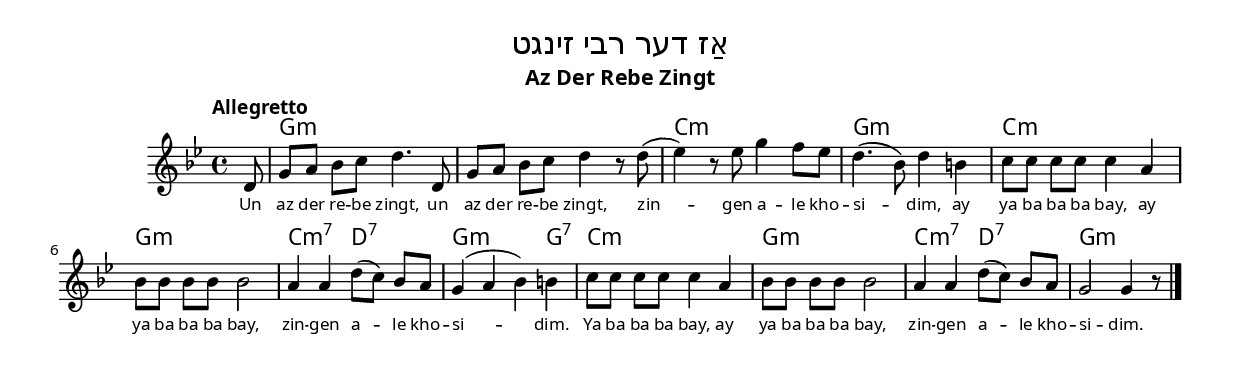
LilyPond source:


\header {
  title = "אַז דער רבי זינגט"
  subtitle = "Az Der Rebe Zingt"
  }
\version "2.18.2"
\language "english"
#(set-global-staff-size 17)

end =
  #(define-music-function
    (parser location signature)
    (fraction?)
  #{
    \once \omit Staff.TimeSignature \time #signature
  #})

\layout {
  \context {  % Use Typewriter font for chord symbols
    \ChordNames {
      \set chordChanges = ##t
      \override ChordName.font-family = #'typewriter
      }
    }
  \context {  % Change font size for lyrics
    \Lyrics {
      \override LyricText.font-size = #'-1
      }
    }
  \context {  % Beam according to rhythm
    \Staff {
      \set Timing.beamExceptions = #'()
      }
    }
  }

\paper {      % Load fonts
  fonts = #
  (make-pango-font-tree
   "Linux Libertine"
   "Linux Biolinum"
   "Courier 10 Pitch"
   (/ (* staff-height pt) 2.5)
    )
  bookTitleMarkup = \markup {
    \override #'(baseline-skip . 3.5)
    \column {
      \fill-line { \fromproperty #'header:dedication }
      \override #'(baseline-skip . 3.5)
      \column {
        \fill-line {
          \override #'(font-name . "Drugulin CLM")
          \huge \larger \larger \bold
          \fromproperty #'header:title
          }
        \fill-line {
          \large \bold
          \fromproperty #'header:subtitle
          }
        \fill-line {
          \smaller \bold
          \fromproperty #'header:subsubtitle
          }
        \fill-line {
          \fromproperty #'header:meter
          \fromproperty #'header:arranger
          }
          \fill-line {
          \override #'(font-name . "Drugulin CLM")
          \fromproperty #'header:composer
          { \large \bold \fromproperty #'header:instrument }
          \override #'(font-name . "Drugulin CLM")
          \fromproperty #'header:poet
          }
        }
      }
    }
    scoreTitleMarkup = \markup {
      \column {
      \on-the-fly \print-all-headers { \bookTitleMarkup \hspace #1 }
      \fill-line {
        \null
        \override #'(font-name . "Drugulin CLM")
        \huge
        \lower #5
        \fromproperty #'header:piece
        }
      }
    }
  }

mel = \relative a {
    \partial 8 {d8} |
    g a bf c d4. d,8 |
    g a bf c d4 r8 d( |
    ef4) r8 ef g4 f8 ef |
    d4.( bf8) d4 b |
    c8 c c c c4 a |
    bf8 bf bf bf bf2 |
    a4 a d8( c) bf a |
    g4( a bf) b |
    c8 c c c c4 a |
    bf8 bf bf bf bf2 |
    a4 a d8( c) bf a |
    \end 7/8 g2 g4 r8
  }

acc = \chordmode {
  \partial 8 { s8 }
  g1:m |
  g:m |
  c:m |
  g:m |
  c:m |
  g:m |
  c2:m7 d:7 |
  g2.:m g4:7 |
  c1:m |
  g:m |
  c2:m7 d:7 |
  g8*7:m
  }

\score {
  <<
    \new ChordNames {
        \acc

        }
    \new Staff {
      \clef treble
      \key g \minor
      \time 4/4
      \tempo Allegretto
      \new Voice = "melody" {
        \mel
\bar "|."

        }
      }
    \new Lyrics \lyricsto "melody" {
      Un az der re -- be zingt,
un az der re -- be zingt, 
zin -- gen a -- le kho -- si -- dim,
ay ya ba ba ba bay,
ay ya ba ba ba bay,
zin -- gen a -- le kho -- si -- dim.
Ya ba ba ba bay,
ay ya ba ba ba bay,
zin -- gen a -- le kho -- si -- dim.

      }
    >>
  }

